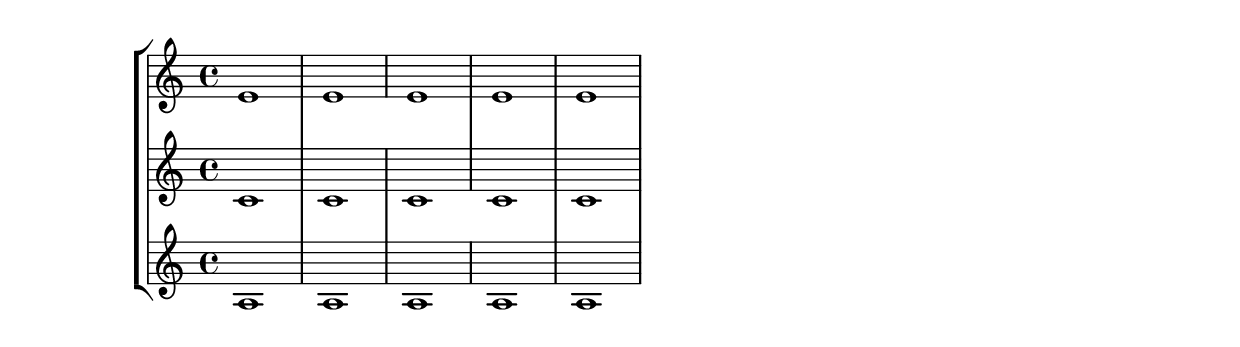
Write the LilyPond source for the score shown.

%% Do not edit this file; it is automatically
%% generated from LSR http://lsr.dsi.unimi.it
%% This file is in the public domain.
\version "2.12.2"

\header {
  lsrtags = "rhythms, tweaks-and-overrides"

%% Translation of GIT committish: fa19277d20f8ab0397c560eb0e7b814bd804ecec
  texidoces = "
De forma predeterminada, las líneas divisorias en los grupos
StaffGroup, PianoStaff o GrandStaff se conectan entre los pentagramas.
Se puede alterar este comportamiento pentagrama a pentagrama.

"
  doctitlees = "Quitar las barras de compás entre los pentagramas de un StaffGroup PianoStaff o GrandStaff"



  texidoc = "
By default, bar lines in StaffGroup, PianoStaff, or GrandStaff groups
are connected between the staves.  This behaviour can be overridden on
a staff-by-staff basis.

"
  doctitle = "Removing connecting bar lines on StaffGroup PianoStaff or GrandStaff"
} % begin verbatim

\relative c' {
  \new StaffGroup <<
    \new Staff {
      e1 | e
      \once \override Staff.BarLine #'allow-span-bar = ##f
      e1 | e | e
    }
    \new Staff {
      c1 | c | c
      \once \override Staff.BarLine #'allow-span-bar = ##f
      c1 | c
    }
    \new Staff {
      a1 | a | a | a | a
    }
  >>
}

